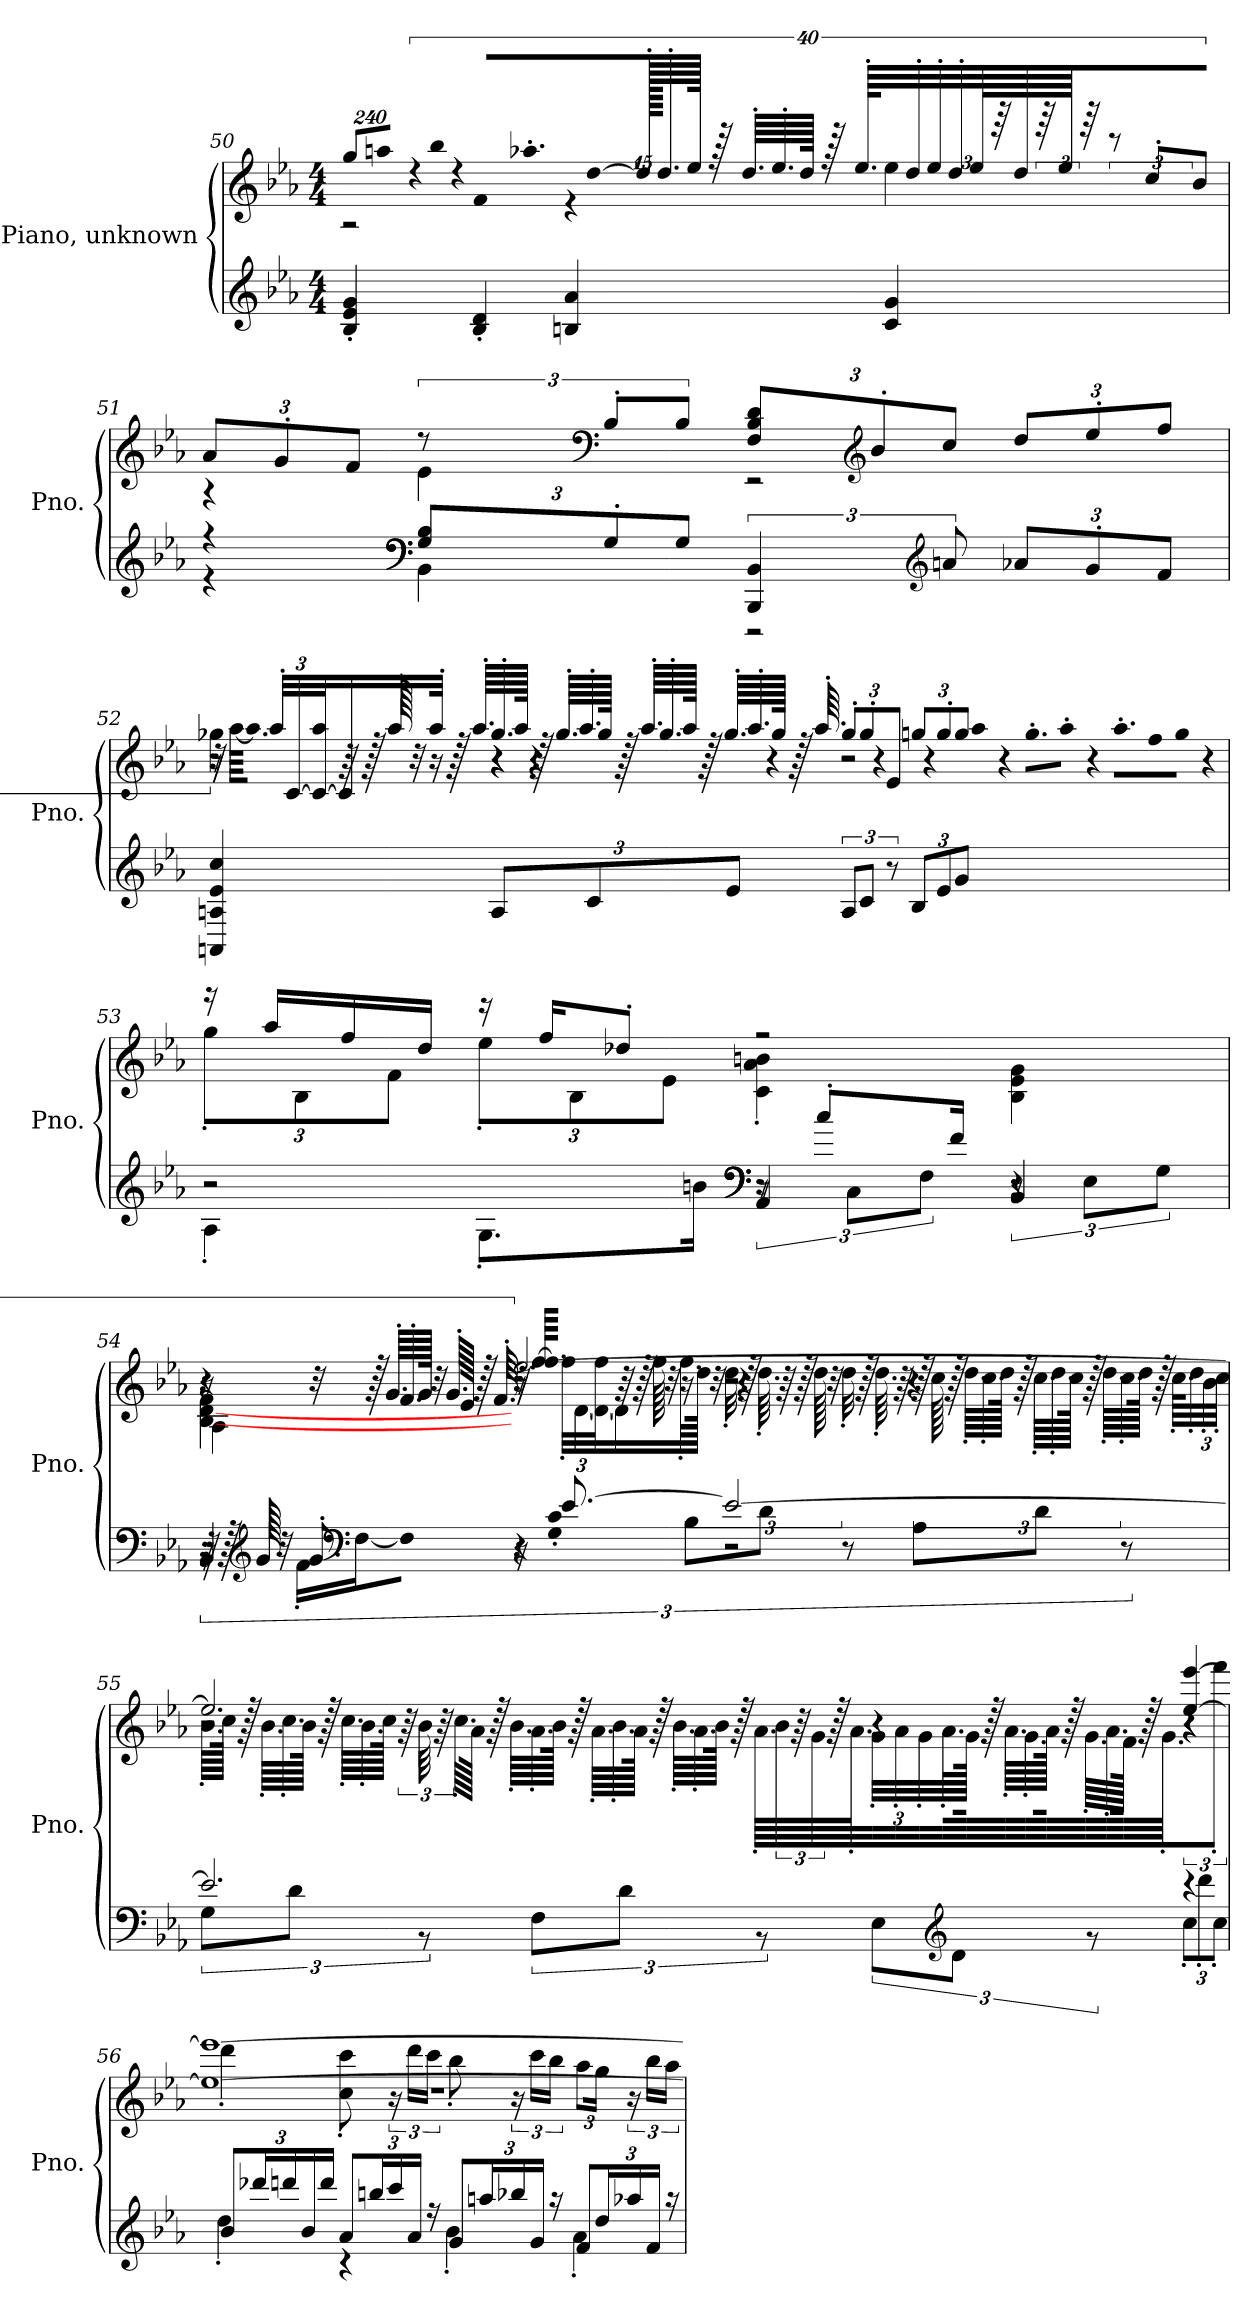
**kern	**kern
*part1	*part1
*staff2	*staff1
*I"Piano, unknown	*
*I'Pno.	*
!!LO:LB:g=z
*clefG2	*clefG2
*k[b-e-a-]	*k[b-e-a-]
*M4/4	*M4/4
=50	=50
!	!LO:N:vis=16
*	*^
4B-/' 4e-/' 4g/'	1920%137gg/LL	2r
!	!LO:N:vis=16	!
.	1920%137aan/JJ	.
!	!LO:N:vis=32	!
.	640%23r	.
!	!LO:N:vis=32	!
.	640%23bb-/	.
!	!LO:N:vis=32	!
.	640%23r	.
4B-/' 4d/'	.	.
!	!LO:N:vis=16	!
.	1920%137f/LL	.
!	!LO:N:vis=16.	!
.	960%103aa-X'/	.
.	[240%17dd/	.
4Bn/ 4a-/	1920dd'/]	4r
.	64.dd'/LL	.
.	128ee-/JJJJk	.
.	128r	.
.	64.dd'/LLLL	.
.	64.ee-'/	.
.	128dd/JJJJk	.
.	128r	.
.	64.ee-'/KLLL	.
*	*Xbrackettup	*
.	48dd'/	.
.	48ee-'/	.
.	48dd'/	.
*	*brackettup	*
.	96ee-/JJJk	.
.	96r	.
.	96dd/	.
.	96r	.
.	96ee-/	.
.	96r	.
4c/ 4g/	.	4ee-\
.	12r	.
.	12cc'/L	.
.	12b-/J	.
1920ryy	.	1920ryy
!!LO:LB:g=z	!!
=51	=51	=51
*^	*	*
*	*	*Xbrackettup	*
4r	4r	12a-/L	4r
.	.	12g'/	.
.	.	12f/J	.
*clefF4	*	*	*
*Xbrackettup	*	*brackettup	*
12G/ 12B-/L	4BB-\	12r	4e-\
*	*	*clefF4	*
12G'/	.	12B-'/L	.
12G/J	.	12B-/J	.
*brackettup	*	*Xbrackettup	*
6BBB-/ 6BB-/	2r	12F/ 12B-/ 12d/L	2r
*	*	*clefG2	*
.	.	12b-'/	.
*clefG2	*	*	*
12an/	.	12cc/J	.
*Xbrackettup	*	*	*
12a-X/L	.	12dd/L	.
12g'/	.	12ee-'/	.
12f/J	.	12ff/J	.
*v	*v	*	*
!!LO:PB:g=z
=52	=52	=52
*	*	*brackettup
*	*^	*^
4AAn/ 4An/ 4e-/ 4cc/	8r	48r	16r	4gg-X\
.	.	[96aa-\KKLL	.	.
.	.	16.aa-\JJ]	.	.
*	*	*	*Xbrackettup	*
.	.	.	48aa-'/LLL	.
.	.	.	[48c/	.
.	.	.	48c/_ 48aa-/J	.
.	64r	8r	16c/]	.
.	128r	.	.	.
.	128aa-/	.	.	.
.	32r	.	.	.
.	16r	.	32aa-'/JJk	.
.	.	.	128r	.
.	.	.	64.aa-'/LLLL	.
12A/L	4r	4r	64.gg-'/	4r
.	.	.	128aa-/JJJJk	.
.	.	.	128r	.
.	.	.	64.gg-'/LLLL	.
.	.	.	64.aa-'/	.
12c/	.	.	.	.
.	.	.	128gg-/JJJJk	.
.	.	.	128r	.
.	.	.	64.aa-'/LLLL	.
.	.	.	64.gg-'/	.
.	.	.	128aa-/JJJJk	.
.	.	.	128r	.
.	.	.	64.gg-'/LLLL	.
12e-/J	.	.	.	.
.	.	.	64.aa-'/	.
.	.	.	128gg-/JJJJk	.
.	.	.	128r	.
.	.	.	64.aa-'/	.
*brackettup	*	*	*	*
12A/L	2r	64r	12gg-'/L	2r
.	.	128r	.	.
.	.	128aa-\	.	.
.	.	128r	.	.
.	.	64.gg-'\KLLL	.	.
.	.	32aa-'\JJJ	.	.
12c/J	.	.	12gg-'/	.
.	.	128r	.	.
.	.	64.aa-'\KKLL	.	.
.	.	16ff\	.	.
12r	.	.	12e-/J	.
.	.	16gg-\JJ	.	.
*Xbrackettup	*	*	*	*
12B-/L	.	4r	12ggn/L	.
12e-/	.	.	12gg'/	.
12g/J	.	.	12gg/J	.
*	*	*v	*v	*v
!!LO:LB:g=z
=53	=53	=53
*^	*	*
*	*^	*	*
2r	4A-'\	2r	16r	12gg'\L
.	.	.	16aa-/LL	.
.	.	.	.	12B-\
.	.	.	16ff/	.
.	.	.	.	12f\J
.	.	.	16dd/JJ	.
.	8.G'\L	.	16r	12ee-'\L
.	.	.	16ff/KL	.
.	.	.	.	12B-\
.	.	.	8dd-X'/J	.
.	.	.	.	12e-\J
.	16bn\Jk	.	.	.
*clefF4	*	*	*	*
*	*brackettup	*	*	*
16r	12r	4AA-/	2r	4c\' 4a-\' 4bn\'
8cc'/L	.	.	.	.
.	12C\L	.	.	.
.	12F\J	.	.	.
16f/Jk	.	.	.	.
4r	12r	4BB-/	.	4B-\ 4e-\ 4g\
.	12E-\L	.	.	.
.	12G\J	.	.	.
!!LO:LB:g=z
=54	=54	=54	=54	=54
*	*	*	*^	*^
64r	24r	4BB-/	4r	[4B-\ [4d\ 4f\	16r	4A-\
128r	.	.	.	.	.	.
*clefG2	*	*	*	*	*	*
128g/	.	.	.	.	.	.
32r	.	.	.	.	.	.
.	24f'\LL	.	.	.	.	.
8.g'/	.	.	.	.	32r	.
*clefF4	*	*	*	*	*	*
.	[24F\J	.	.	.	.	.
.	.	.	.	.	128r	.
.	.	.	.	.	64.g'/LLLL	.
.	8F\J]	.	.	.	64.f'/	.
.	.	.	.	.	128g/JJJJk	.
.	.	.	.	.	32r	.
.	.	.	.	.	64.g'/LLLL	.
.	.	.	.	.	128e-/JJJJk	.
.	.	.	.	.	128r	.
.	.	.	.	.	64.f'/	.
*	*	*	*	*	*brackettup	*
16r	4G\' 4c\'	4r	[2.ee-/	16r	48r	8r
.	.	.	.	.	[96ff/KKLL	.
.	.	.	.	.	16.ff/JJ]	.
*	*	*	*	*Xbrackettup	*	*
[8.e-/	.	.	.	48ff'\LLL	.	.
.	.	.	.	[48d\	.	.
.	.	.	.	48d\_ 48ff\J	.	.
.	.	.	.	16d\]	8r	64r
.	.	.	.	.	.	128r
.	.	.	.	.	.	128ff\
.	.	.	.	.	.	32r
.	.	.	.	64.ff'\LL	.	16r
.	.	.	.	128dd\JJJJk	.	.
.	.	.	.	32r	.	.
2e-/_	12B-\L	2r	.	32dd'\	2r	2r
.	.	.	.	128r	.	.
.	.	.	.	64.dd'\	.	.
.	.	.	.	64r	.	.
.	.	.	.	128r	.	.
.	12d\J	.	.	.	.	.
.	.	.	.	128dd\	.	.
.	.	.	.	32r	.	.
.	.	.	.	32dd'\	.	.
.	.	.	.	128r	.	.
.	.	.	.	64.dd'\	.	.
.	12r	.	.	.	.	.
.	.	.	.	64r	.	.
.	.	.	.	128r	.	.
.	.	.	.	128cc\	.	.
.	.	.	.	128r	.	.
.	.	.	.	64.dd'\LLLL	.	.
.	12A-\L	.	.	64.cc'\	.	.
.	.	.	.	128dd\JJJJk	.	.
.	.	.	.	128r	.	.
.	.	.	.	64.cc'\LLLL	.	.
.	.	.	.	64.dd'\	.	.
.	12d\J	.	.	.	.	.
.	.	.	.	128cc\JJJJk	.	.
.	.	.	.	128r	.	.
.	.	.	.	64.dd'\LLLL	.	.
.	.	.	.	64.cc'\	.	.
.	.	.	.	128dd\JJJJk	.	.
.	.	.	.	128r	.	.
.	.	.	.	64.cc'\KLLL	.	.
.	12r	.	.	.	.	.
.	.	.	.	48dd'\	.	.
.	.	.	.	48b-'\	.	.
.	.	.	.	48cc'\JJJ	.	.
*	*v	*v	*	*	*	*
*	*	*	*	*v	*v
!!LO:LB:g=z
=55	=55	=55	=55	=55
2.e-/]	12G\L	2.ee-/]	64.b-'\LLLL	2r
.	.	.	128cc\JJJJk	.
.	.	.	128r	.
.	.	.	64.b-'\LLLL	.
.	.	.	64.cc'\	.
.	12d\J	.	.	.
.	.	.	128b-\JJJJk	.
.	.	.	128r	.
.	.	.	64.cc'\LLLL	.
.	.	.	64.b-'\	.
.	.	.	128cc\JJJJk	.
*	*	*	*brackettup	*
.	.	.	96r	.
.	12r	.	96b-\	.
.	.	.	96r	.
.	.	.	64.cc'\LLLL	.
.	.	.	128a-\JJJJk	.
.	.	.	128r	.
.	.	.	64.b-'\LLLL	.
.	12F\L	.	64.a-'\	.
.	.	.	128b-\JJJJk	.
.	.	.	128r	.
.	.	.	64.a-'\LLLL	.
.	.	.	64.b-'\	.
.	12d\J	.	.	.
.	.	.	128a-\JJJJk	.
.	.	.	128r	.
.	.	.	64.b-'\LLLL	.
.	.	.	64.a-'\	.
.	.	.	128b-\JJJJk	.
.	.	.	128r	.
.	.	.	64.a-'\LLLL	.
.	12r	.	.	.
.	.	.	96b-\JJJJ	.
.	.	.	96r	.
.	.	.	96g\	.
.	.	.	128r	.
.	.	.	64.a-'\	.
*	*	*	*Xbrackettup	*
.	12E-\L	.	48g'\LLL	4r
.	.	.	48a-'\	.
.	.	.	48g'\	.
.	.	.	64.a-'\L	.
*clefG2	*	*	*	*
.	12d\J	.	.	.
.	.	.	128g\JJJJk	.
.	.	.	128r	.
.	.	.	64.a-'\LLLL	.
.	.	.	64.g'\	.
.	.	.	128a-\JJJJk	.
.	.	.	128r	.
.	.	.	64.g'\LLLL	.
.	12r	.	.	.
.	.	.	64.a-'\	.
.	.	.	128f\JJJJk	.
.	.	.	128r	.
.	.	.	64.g'\	.
*	*Xbrackettup	*	*brackettup	*
4r	12cc'\L	4r	6r	[4ee-/ [4eee-/
.	12ddd'\	.	.	.
.	12cc'\J	.	12fff'\	.
!!LO:LB:g=z	!!	!!
=56	=56	=56	=56	=56
12b-/L	4dd'\	1r	4ddd'\	1ee-_ 1eee-_
24ddd-X/L	.	.	.	.
24dddn/	.	.	.	.
24b-/	.	.	.	.
24ddd/JJ	.	.	.	.
12a-/L	4r	.	8cc\' 8ccc\'	.
24bbn/L	.	.	.	.
*brackettup	*	*	*	*
24ccc/	.	.	24r	.
24a-/JJ	.	.	24ddd\LL	.
24r	.	.	24ccc\JJ	.
*Xbrackettup	*	*	*	*
12g/L	4b-'\	.	8bb-'\	.
24aan/L	.	.	.	.
*brackettup	*	*	*	*
24bb-X/	.	.	24r	.
24g/JJ	.	.	24ccc\LL	.
24r	.	.	24bb-\JJ	.
*Xbrackettup	*	*	*Xbrackettup	*
12f/L	4a-'\	.	12aa-\L	.
24dd/L	.	.	24gg\Jk	.
*brackettup	*	*	*brackettup	*
24aa-X/	.	.	24r	.
24f/JJ	.	.	24bb-\LL	.
24r	.	.	24aa-\JJ	.
*v	*v	*	*	*
*	*v	*v	*v
=	=
*-	*-
